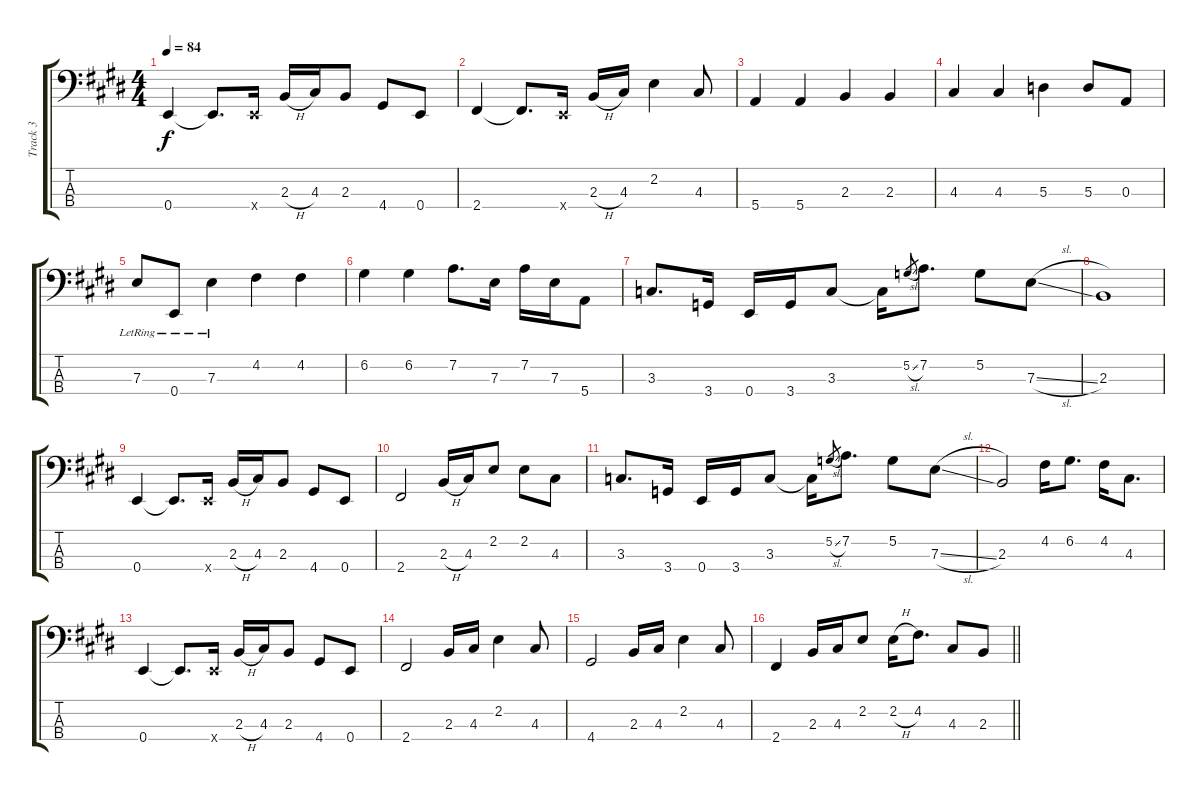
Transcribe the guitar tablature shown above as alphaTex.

\track ("Track 3" "Track 3") {instrument electricbassfinger}
\staff {score tabs}
\tuning (G2 D2 A1 E1) {hide}
\ts (4 4)
\tempo 84
\clef f4
\ks e
0.4.4{dy f} 0.4{t}.8{d} 0.4{x}.16 2.3{h}.16 4.3.16 2.3.8 4.4.8 0.4.8 |
2.4.4 2.4{t}.8{d} 0.4{x}.16 2.3{h}.16 4.3.16 2.2.4 4.3.8 |
5.4.4 5.4.4 2.3.4 2.3.4 |
4.3.4 4.3.4 5.3.4 5.3.8 0.3.8 |
7.3{lr}.8 0.4{lr}.8 7.3{lr}.4 4.2.4 4.2.4 |
6.2.4 6.2.4 7.2.8{d} 7.3.16 7.2.16 7.3.16 5.4.8 |
3.3.8{d} 3.4.16 0.4.16 3.4.16 3.3.8 3.3{t}.16 5.2{sl}.8{gr} 7.2.8{d} 5.2.8 7.3{sl}.8 |
2.3.1 |
0.4.4 0.4{t}.8{d} 0.4{x}.16 2.3{h}.16 4.3.16 2.3.8 4.4.8 0.4.8 |
2.4.2 2.3{h}.16 4.3.16 2.2.8 2.2.8 4.3.8 |
3.3.8{d} 3.4.16 0.4.16 3.4.16 3.3.8 3.3{t}.16 5.2{sl}.8{gr} 7.2.8{d} 5.2.8 7.3{sl}.8 |
2.3.2 4.2.16 6.2.8{d} 4.2.16 4.3.8{d} |
0.4.4 0.4{t}.8{d} 0.4{x}.16 2.3{h}.16 4.3.16 2.3.8 4.4.8 0.4.8 |
2.4.2 2.3.16 4.3.16 2.2.4 4.3.8 |
4.4.2 2.3.16 4.3.16 2.2.4 4.3.8 |
\barLineRight lightlight
2.4.4 2.3.16 4.3.16 2.2.8 2.2{h}.16 4.2.8{d} 4.3.8 2.3.8
